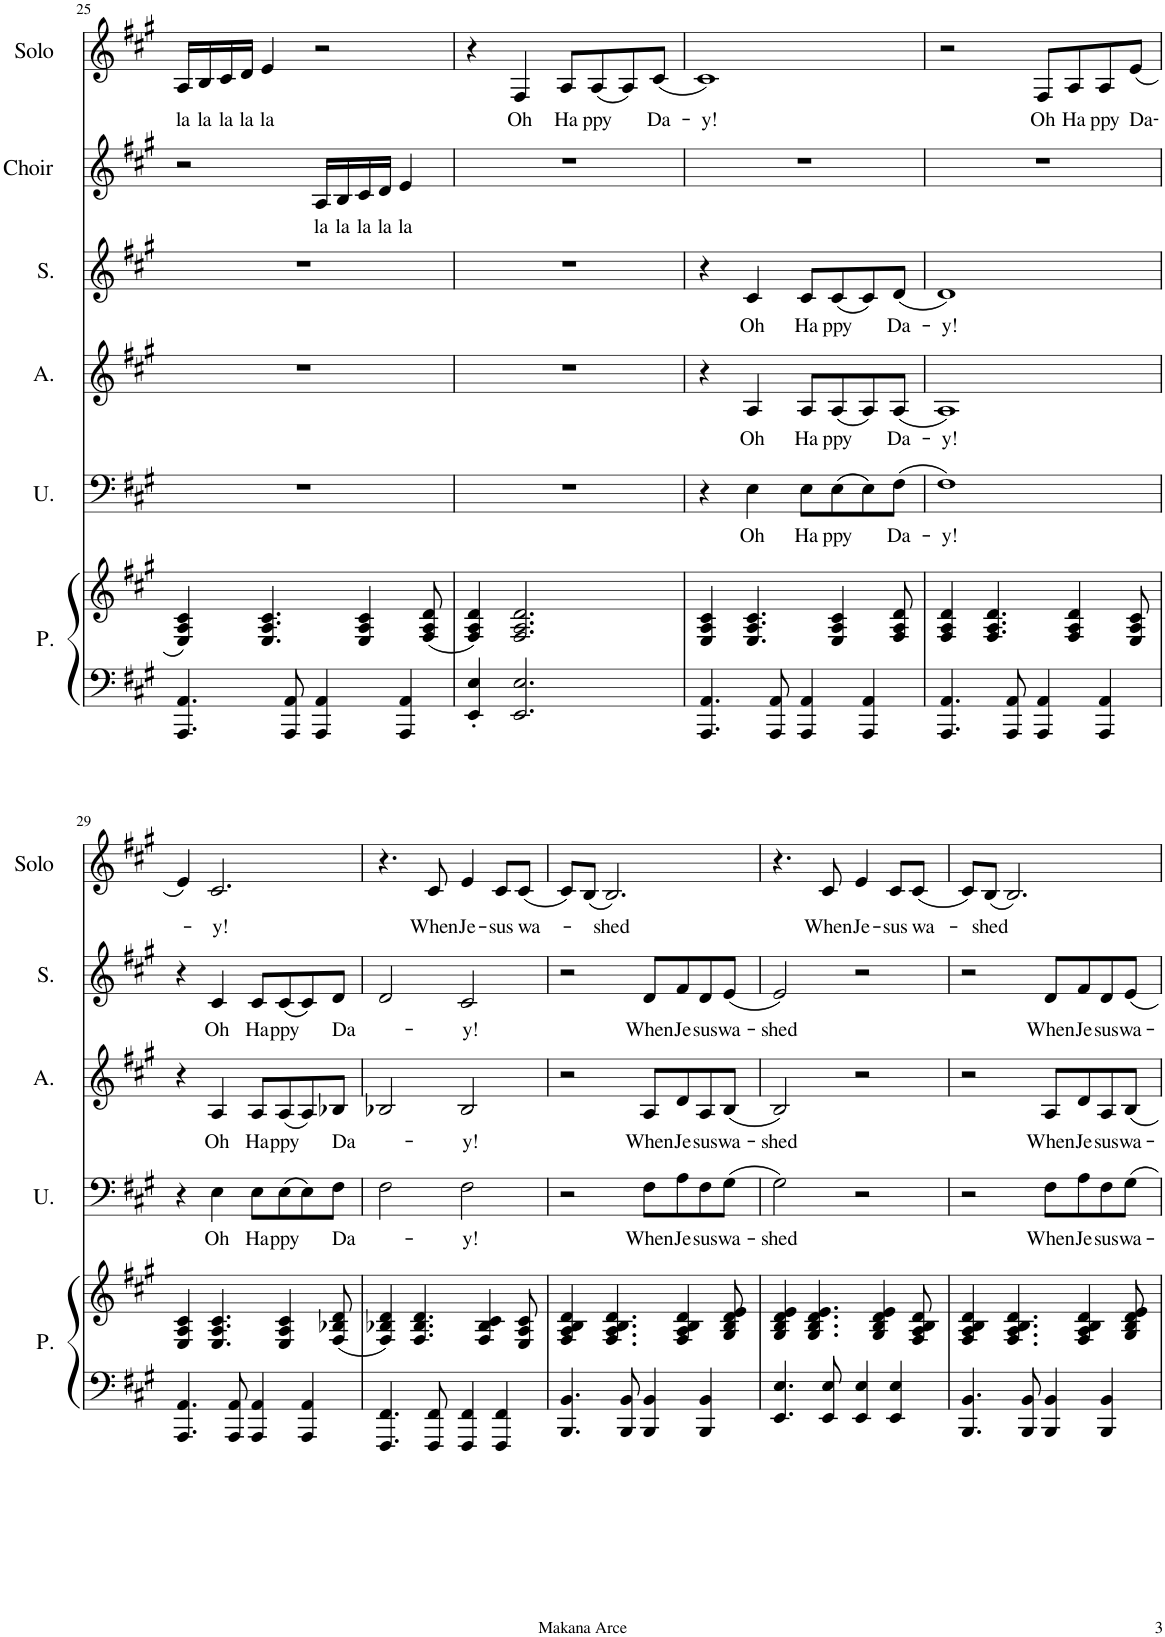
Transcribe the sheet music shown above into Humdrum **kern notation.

**kern	**kern	**kern	**text	**kern	**text	**kern	**text	**kern	**text	**kern	**text
*part6	*part6	*part5	*part5	*part4	*part4	*part3	*part3	*part2	*part2	*part1	*part1
*staff7	*staff6	*staff5	*staff5	*staff4	*staff4	*staff3	*staff3	*staff2	*staff2	*staff1	*staff1
*I"Piano	*	*I"Uomini	*	*I"Contralto	*	*I"Sopran	*	*I"Choir	*	*I"Solo	*
*I'P.	*	*I'U.	*	*	*	*I'S.	*	*I'Choir	*	*I'Solo	*
!!LO:PB:g=z
*clefF4	*clefG2	*clefF4	*	*clefG2	*	*clefG2	*	*clefG2	*	*clefG2	*
*k[f#c#g#]	*k[f#c#g#]	*k[f#c#g#]	*	*k[f#c#g#]	*	*k[f#c#g#]	*	*k[f#c#g#]	*	*k[f#c#g#]	*
*M4/4	*M4/4	*M4/4	*	*M4/4	*	*M4/4	*	*M4/4	*	*M4/4	*
=25	=25	=25	=25	=25	=25	=25	=25	=25	=25	=25	=25
!	!	!	!	!	!	!	!	!	!	!	!LO:LY:b
4.AAA/ 4.AA/	4E/ 4A/ 4c#/	1r	.	1r	.	1r	.	2r	.	16A/LL	la
!	!	!	!	!	!	!	!	!	!	!	!LO:LY:b
.	.	.	.	.	.	.	.	.	.	16B/	la
!	!	!	!	!	!	!	!	!	!	!	!LO:LY:b
.	.	.	.	.	.	.	.	.	.	16c#/	la
!	!	!	!	!	!	!	!	!	!	!	!LO:LY:b
.	.	.	.	.	.	.	.	.	.	16d/JJ	la
!	!	!	!	!	!	!	!	!	!	!	!LO:LY:b
.	4.E/ 4.A/ 4.c#/	.	.	.	.	.	.	.	.	4e/	la
8AAA/ 8AA/	.	.	.	.	.	.	.	.	.	.	.
!	!	!	!	!	!	!	!	!	!LO:LY:b	!	!
4AAA/ 4AA/	.	.	.	.	.	.	.	16A/LL	la	2r	.
!	!	!	!	!	!	!	!	!	!LO:LY:b	!	!
.	.	.	.	.	.	.	.	16B/	la	.	.
!	!	!	!	!	!	!	!	!	!LO:LY:b	!	!
.	4E/ 4A/ 4c#/	.	.	.	.	.	.	16c#/	la	.	.
!	!	!	!	!	!	!	!	!	!LO:LY:b	!	!
.	.	.	.	.	.	.	.	16d/JJ	la	.	.
!	!	!	!	!	!	!	!	!	!LO:LY:b	!	!
4AAA/ 4AA/	.	.	.	.	.	.	.	4e/	la	.	.
.	(8F#/ 8A/ 8d/	.	.	.	.	.	.	.	.	.	.
=26	=26	=26	=26	=26	=26	=26	=26	=26	=26	=26	=26
4EE/' 4E/'	4F#/ 4A/ 4d/)	1r	.	1r	.	1r	.	1r	.	4r	.
!	!	!	!	!	!	!	!	!	!	!	!LO:LY:b
2.EE/ 2.E/	2.F#/ 2.A/ 2.d/	.	.	.	.	.	.	.	.	4F#/	Oh
!	!	!	!	!	!	!	!	!	!	!	!LO:LY:b
.	.	.	.	.	.	.	.	.	.	8A/L	Ha-
!	!	!	!	!	!	!	!	!	!	!	!LO:LY:b
.	.	.	.	.	.	.	.	.	.	(8A/	-ppy
.	.	.	.	.	.	.	.	.	.	8A/)	.
!	!	!	!	!	!	!	!	!	!	!	!LO:LY:b
.	.	.	.	.	.	.	.	.	.	(8c#/J	Da-
=27	=27	=27	=27	=27	=27	=27	=27	=27	=27	=27	=27
!	!	!	!	!	!	!	!	!	!	!	!LO:LY:b
4.AAA/ 4.AA/	4E/ 4A/ 4c#/	4r	.	4r	.	4r	.	1r	.	1c#)	-y!
!	!	!	!LO:LY:b	!	!LO:LY:b	!	!LO:LY:b	!	!	!	!
.	4.E/ 4.A/ 4.c#/	4E\	Oh	4A/	Oh	4c#/	Oh	.	.	.	.
8AAA/ 8AA/	.	.	.	.	.	.	.	.	.	.	.
!	!	!	!LO:LY:b	!	!LO:LY:b	!	!LO:LY:b	!	!	!	!
4AAA/ 4AA/	.	8E\L	Ha-	8A/L	Ha-	8c#/L	Ha-	.	.	.	.
!	!	!	!LO:LY:b	!	!LO:LY:b	!	!LO:LY:b	!	!	!	!
.	4E/ 4A/ 4c#/	(8E\	-ppy	(8A/	-ppy	(8c#/	-ppy	.	.	.	.
4AAA/ 4AA/	.	8E\)	.	8A/)	.	8c#/)	.	.	.	.	.
!	!	!	!LO:LY:b	!	!LO:LY:b	!	!LO:LY:b	!	!	!	!
.	8F#/ 8A/ 8d/	(8F#\J	Da-	(8A/J	Da-	(8d/J	Da-	.	.	.	.
=28	=28	=28	=28	=28	=28	=28	=28	=28	=28	=28	=28
!	!	!	!LO:LY:b	!	!LO:LY:b	!	!LO:LY:b	!	!	!	!
4.AAA/ 4.AA/	4F#/ 4A/ 4d/	1F#)	-y!	1A)	-y!	1d)	-y!	1r	.	2r	.
.	4.F#/ 4.A/ 4.d/	.	.	.	.	.	.	.	.	.	.
8AAA/ 8AA/	.	.	.	.	.	.	.	.	.	.	.
!	!	!	!	!	!	!	!	!	!	!	!LO:LY:b
4AAA/ 4AA/	.	.	.	.	.	.	.	.	.	8F#/L	Oh
!	!	!	!	!	!	!	!	!	!	!	!LO:LY:b
.	4F#/ 4A/ 4d/	.	.	.	.	.	.	.	.	8A/	Ha-
!	!	!	!	!	!	!	!	!	!	!	!LO:LY:b
4AAA/ 4AA/	.	.	.	.	.	.	.	.	.	8A/	-ppy
!	!	!	!	!	!	!	!	!	!	!	!LO:LY:b
.	8E/ 8A/ 8c#/	.	.	.	.	.	.	.	.	(8e/J	Da-
!!LO:LB:g=z
=29	=29	=29	=29	=29	=29	=29	=29	=29	=29	=29	=29
4.AAA/ 4.AA/	4E/ 4A/ 4c#/	4r	.	4r	.	4r	.	1r	.	4e/)	.
!	!	!	!LO:LY:b	!	!LO:LY:b	!	!LO:LY:b	!	!	!	!LO:LY:b
.	4.E/ 4.A/ 4.c#/	4E\	Oh	4A/	Oh	4c#/	Oh	.	.	2.c#/	-y!
8AAA/ 8AA/	.	.	.	.	.	.	.	.	.	.	.
!	!	!	!LO:LY:b	!	!LO:LY:b	!	!LO:LY:b	!	!	!	!
4AAA/ 4AA/	.	8E\L	Ha-	8A/L	Ha-	8c#/L	Ha-	.	.	.	.
!	!	!	!LO:LY:b	!	!LO:LY:b	!	!LO:LY:b	!	!	!	!
.	4E/ 4A/ 4c#/	(8E\	-ppy	(8A/	-ppy	(8c#/	-ppy	.	.	.	.
4AAA/ 4AA/	.	8E\)	.	8A/)	.	8c#/)	.	.	.	.	.
!	!	!	!LO:LY:b	!	!LO:LY:b	!	!LO:LY:b	!	!	!	!
.	(8F#/ 8B-X/ 8d/	8F#\J	Da-	8B-X/J	Da-	8d/J	Da-	.	.	.	.
=30	=30	=30	=30	=30	=30	=30	=30	=30	=30	=30	=30
4.FFF#/ 4.FF#/	4F#/ 4B-X/ 4d/)	2F#\	.	2B-X/	.	2d/	.	1r	.	4.r	.
.	4.F#/ 4.B-/ 4.d/	.	.	.	.	.	.	.	.	.	.
!	!	!	!	!	!	!	!	!	!	!	!LO:LY:b
8FFF#/ 8FF#/	.	.	.	.	.	.	.	.	.	8c#/	When
!	!	!	!LO:LY:b	!	!LO:LY:b	!	!LO:LY:b	!	!	!	!LO:LY:b
4FFF#/ 4FF#/	.	2F#\	-y!	2B-/	-y!	2c#/	-y!	.	.	4e/	Je-
.	4F#/ 4B-/ 4c#/	.	.	.	.	.	.	.	.	.	.
!	!	!	!	!	!	!	!	!	!	!	!LO:LY:b
4FFF#/ 4FF#/	.	.	.	.	.	.	.	.	.	8c#/L	-sus
!	!	!	!	!	!	!	!	!	!	!	!LO:LY:b
.	8E/ 8A/ 8c#/	.	.	.	.	.	.	.	.	(8c#/J	wa-
=31	=31	=31	=31	=31	=31	=31	=31	=31	=31	=31	=31
4.BBB/ 4.BB/	4F#/ 4A/ 4B/ 4d/	2r	.	2r	.	2r	.	1r	.	8c#/L)	.
.	.	.	.	.	.	.	.	.	.	(8B/J	.
!	!	!	!	!	!	!	!	!	!	!	!LO:LY:b
.	4.F#/ 4.A/ 4.B/ 4.d/	.	.	.	.	.	.	.	.	2.B/)	-shed
8BBB/ 8BB/	.	.	.	.	.	.	.	.	.	.	.
!	!	!	!LO:LY:b	!	!LO:LY:b	!	!LO:LY:b	!	!	!	!
4BBB/ 4BB/	.	8F#\L	When	8A/L	When	8d/L	When	.	.	.	.
!	!	!	!LO:LY:b	!	!LO:LY:b	!	!LO:LY:b	!	!	!	!
.	4F#/ 4A/ 4B/ 4d/	8A\	Je-	8d/	Je-	8f#/	Je-	.	.	.	.
!	!	!	!LO:LY:b	!	!LO:LY:b	!	!LO:LY:b	!	!	!	!
4BBB/ 4BB/	.	8F#\	-sus	8A/	-sus	8d/	-sus	.	.	.	.
!	!	!	!LO:LY:b	!	!LO:LY:b	!	!LO:LY:b	!	!	!	!
.	8G#/ 8B/ 8d/ 8e/	(8G#\J	wa-	(8B/J	wa-	(8e/J	wa-	.	.	.	.
=32	=32	=32	=32	=32	=32	=32	=32	=32	=32	=32	=32
!	!	!	!LO:LY:b	!	!LO:LY:b	!	!LO:LY:b	!	!	!	!
4.EE/ 4.E/	4G#/ 4B/ 4d/ 4e/	2G#\)	-shed	2B/)	-shed	2e/)	-shed	1r	.	4.r	.
.	4.G#/ 4.B/ 4.d/ 4.e/	.	.	.	.	.	.	.	.	.	.
!	!	!	!	!	!	!	!	!	!	!	!LO:LY:b
8EE/ 8E/	.	.	.	.	.	.	.	.	.	8c#/	When
!	!	!	!	!	!	!	!	!	!	!	!LO:LY:b
4EE/ 4E/	.	2r	.	2r	.	2r	.	.	.	4e/	Je-
.	4G#/ 4B/ 4d/ 4e/	.	.	.	.	.	.	.	.	.	.
!	!	!	!	!	!	!	!	!	!	!	!LO:LY:b
4EE/ 4E/	.	.	.	.	.	.	.	.	.	8c#/L	-sus
!	!	!	!	!	!	!	!	!	!	!	!LO:LY:b
.	8F#/ 8A/ 8B/ 8d/	.	.	.	.	.	.	.	.	(8c#/J	wa-
=33	=33	=33	=33	=33	=33	=33	=33	=33	=33	=33	=33
4.BBB/ 4.BB/	4F#/ 4A/ 4B/ 4d/	2r	.	2r	.	2r	.	1r	.	8c#/L)	.
!	!	!	!	!	!	!	!	!	!	!	!LO:LY:b
.	.	.	.	.	.	.	.	.	.	(8B/J	-shed
.	4.F#/ 4.A/ 4.B/ 4.d/	.	.	.	.	.	.	.	.	2.B/)	.
8BBB/ 8BB/	.	.	.	.	.	.	.	.	.	.	.
!	!	!	!LO:LY:b	!	!LO:LY:b	!	!LO:LY:b	!	!	!	!
4BBB/ 4BB/	.	8F#\L	When	8A/L	When	8d/L	When	.	.	.	.
!	!	!	!LO:LY:b	!	!LO:LY:b	!	!LO:LY:b	!	!	!	!
.	4F#/ 4A/ 4B/ 4d/	8A\	Je-	8d/	Je-	8f#/	Je-	.	.	.	.
!	!	!	!LO:LY:b	!	!LO:LY:b	!	!LO:LY:b	!	!	!	!
4BBB/ 4BB/	.	8F#\	-sus	8A/	-sus	8d/	-sus	.	.	.	.
!	!	!	!LO:LY:b	!	!LO:LY:b	!	!LO:LY:b	!	!	!	!
.	8G#/ 8B/ 8d/ 8e/	8G#\J	wa-	8B/J	wa-	8e/J	wa-	.	.	.	.
=	=	=	=	=	=	=	=	=	=	=	=
*-	*-	*-	*-	*-	*-	*-	*-	*-	*-	*-	*-
